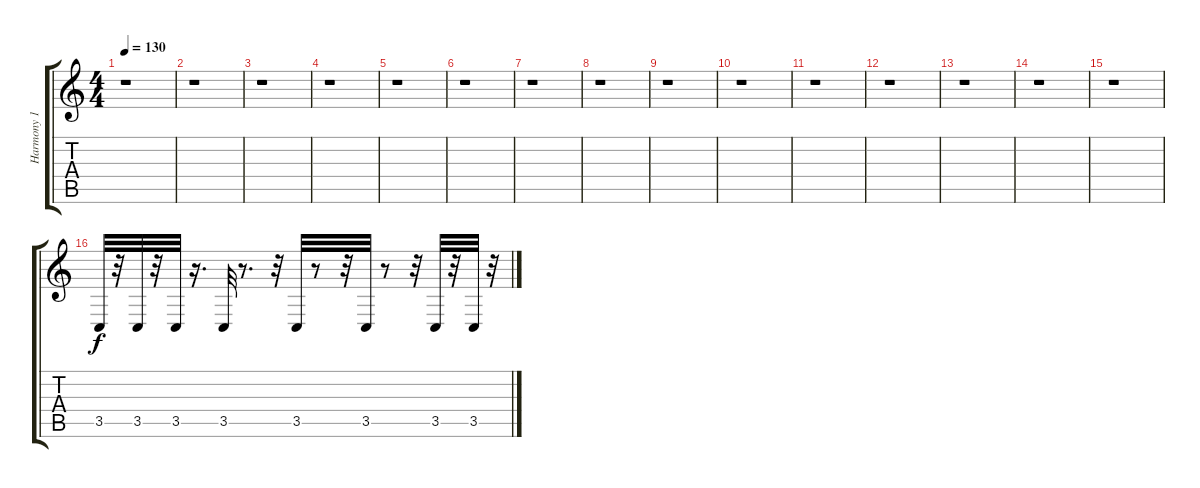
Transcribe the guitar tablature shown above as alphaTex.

\track ("Harmony 1" "Harmony 1") {instrument bagpipe}
\staff {score tabs}
\tuning (E4 B3 G3 D3 A2 E2) {hide}
\ts (4 4)
\tempo 130
\clef g2
\ks c
r.1{dy f} |
r.1 |
r.1 |
r.1 |
r.1 |
r.1 |
r.1 |
r.1 |
r.1 |
r.1 |
r.1 |
r.1 |
r.1 |
r.1 |
r.1 |
3.5.32 r.32 3.5.32 r.32 3.5.32 r.16{d} 3.5.32 r.8{d} r.32 3.5.32 r.8 r.32 3.5.32 r.8 r.32 3.5.32 r.32 3.5.32 r.32
